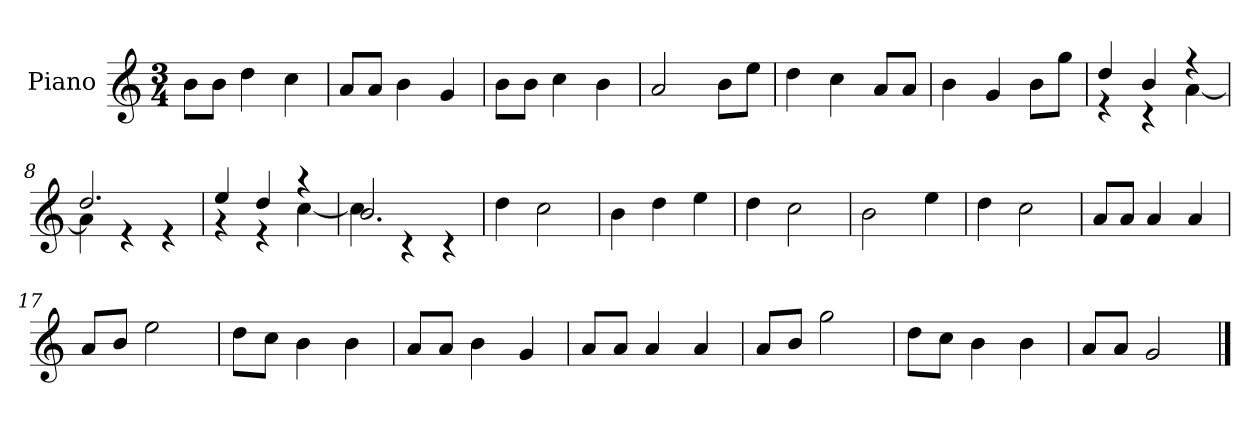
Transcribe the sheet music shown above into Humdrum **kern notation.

**kern
*part1
*staff1
*I"Piano
*I'P-no
*clefG2
*k[]
*M3/4
*MM178
=1
8b\L
8b\J
4dd\
4cc\
=2
8a/L
8a/J
4b\
4g/
=3
8b\L
8b\J
4cc\
4b\
=4
2a/
8b\L
8ee\J
=5
4dd\
4cc\
8a/L
8a/J
=6
4b\
4g/
8b\L
8gg\J
=7
*^
4dd/	4r
4b/	4r
4r	[4a\
=8	=8
2.dd/	4a\]
.	4r
.	4r
=9	=9
4ee/	4r
4dd/	4r
4r	[4cc\
!!LO:LB:g=z	!!
=10	=10
2.b/	4cc\]
.	4r
.	4r
*v	*v
=11
4dd\
2cc\
=12
4b\
4dd\
4ee\
=13
4dd\
2cc\
=14
2b\
4ee\
=15
4dd\
2cc\
=16
8a/L
8a/J
4a/
4a/
=17
8a/L
8b/J
2ee\
=18
8dd\L
8cc\J
4b\
4b\
=19
8a/L
8a/J
4b\
4g/
=20
8a/L
8a/J
4a/
4a/
!!LO:LB:g=z
=21
8a/L
8b/J
2gg\
=22
8dd\L
8cc\J
4b\
4b\
=23
8a/L
8a/J
2g/
==
*-
